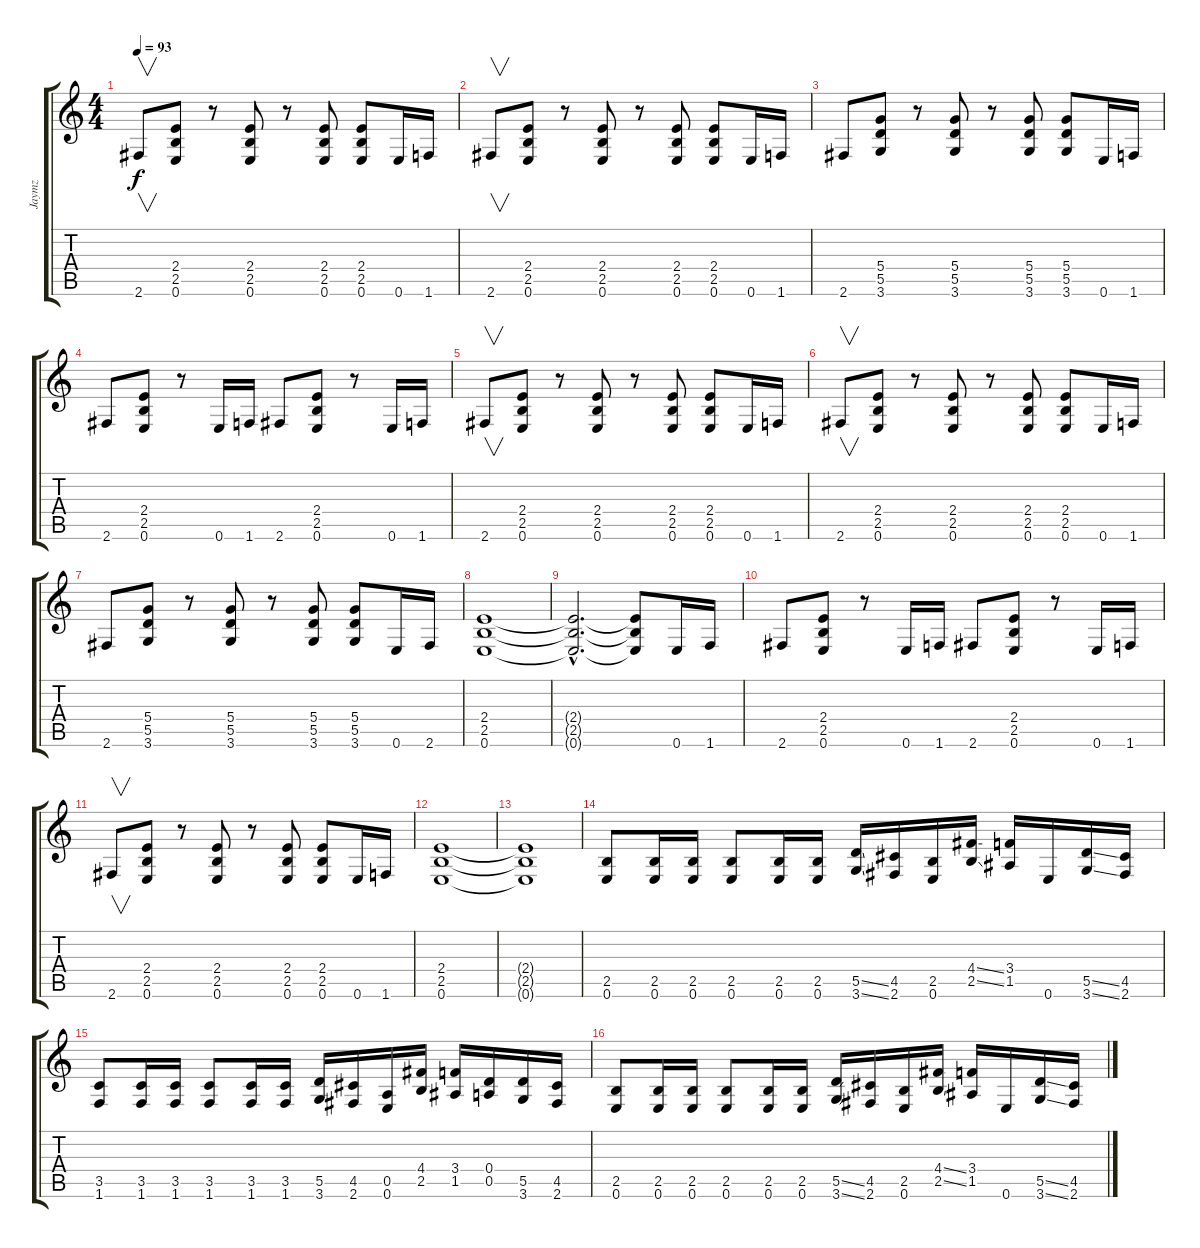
\track ("Jaymz" "Jaymz") {instrument distortionguitar}
\staff {score tabs}
\tuning (E4 B3 G3 D3 A2 E2) {hide}
\ts (4 4)
\tempo 93
\clef g2
\ks c
2.6.8{v dy f} (2.4 2.5 0.6).8 r.8 (2.4 2.5 0.6).8 r.8 (2.4 2.5 0.6).8 (2.4 2.5 0.6).8 0.6.16 1.6.16 |
2.6.8{v} (2.4 2.5 0.6).8 r.8 (2.4 2.5 0.6).8 r.8 (2.4 2.5 0.6).8 (2.4 2.5 0.6).8 0.6.16 1.6.16 |
2.6.8 (5.4 5.5 3.6).8 r.8 (5.4 5.5 3.6).8 r.8 (5.4 5.5 3.6).8 (5.4 5.5 3.6).8 0.6.16 1.6.16 |
2.6.8 (2.4 2.5 0.6).8 r.8 0.6.16 1.6.16 2.6.8 (2.4 2.5 0.6).8 r.8 0.6.16 1.6.16 |
2.6.8{v} (2.4 2.5 0.6).8 r.8 (2.4 2.5 0.6).8 r.8 (2.4 2.5 0.6).8 (2.4 2.5 0.6).8 0.6.16 1.6.16 |
2.6.8{v} (2.4 2.5 0.6).8 r.8 (2.4 2.5 0.6).8 r.8 (2.4 2.5 0.6).8 (2.4 2.5 0.6).8 0.6.16 1.6.16 |
2.6.8 (5.4 5.5 3.6).8 r.8 (5.4 5.5 3.6).8 r.8 (5.4 5.5 3.6).8 (5.4 5.5 3.6).8 0.6.16 2.6.16 |
(2.4 2.5 0.6).1 |
(2.4{hac t} 2.5{hac t} 0.6{hac t}).2{d} (2.4{t} 2.5{t} 0.6{t}).8 0.6.16 1.6.16 |
2.6.8 (2.4 2.5 0.6).8 r.8 0.6.16 1.6.16 2.6.8 (2.4 2.5 0.6).8 r.8 0.6.16 1.6.16 |
2.6.8{v} (2.4 2.5 0.6).8 r.8 (2.4 2.5 0.6).8 r.8 (2.4 2.5 0.6).8 (2.4 2.5 0.6).8 0.6.16 1.6.16 |
(2.4 2.5 0.6).1 |
(2.4{t} 2.5{t} 0.6{t}).1 |
(2.5 0.6).8 (2.5 0.6).16 (2.5 0.6).16 (2.5 0.6).8 (2.5 0.6).16 (2.5 0.6).16 (5.5{ss} 3.6{ss}).16 (4.5 2.6).16 (2.5 0.6).16 (4.4{ss} 2.5{ss}).16 (3.4 1.5).16 0.6.16 (5.5{ss} 3.6{ss}).16 (4.5 2.6).16 |
(3.5 1.6).8 (3.5 1.6).16 (3.5 1.6).16 (3.5 1.6).8 (3.5 1.6).16 (3.5 1.6).16 (5.5 3.6).16 (4.5 2.6).16 (0.5 0.6).16 (4.4 2.5).16 (3.4 1.5).16 (0.4 0.5).16 (5.5 3.6).16 (4.5 2.6).16 |
(2.5 0.6).8 (2.5 0.6).16 (2.5 0.6).16 (2.5 0.6).8 (2.5 0.6).16 (2.5 0.6).16 (5.5{ss} 3.6{ss}).16 (4.5 2.6).16 (2.5 0.6).16 (4.4{ss} 2.5{ss}).16 (3.4 1.5).16 0.6.16 (5.5{ss} 3.6{ss}).16 (4.5 2.6).16
